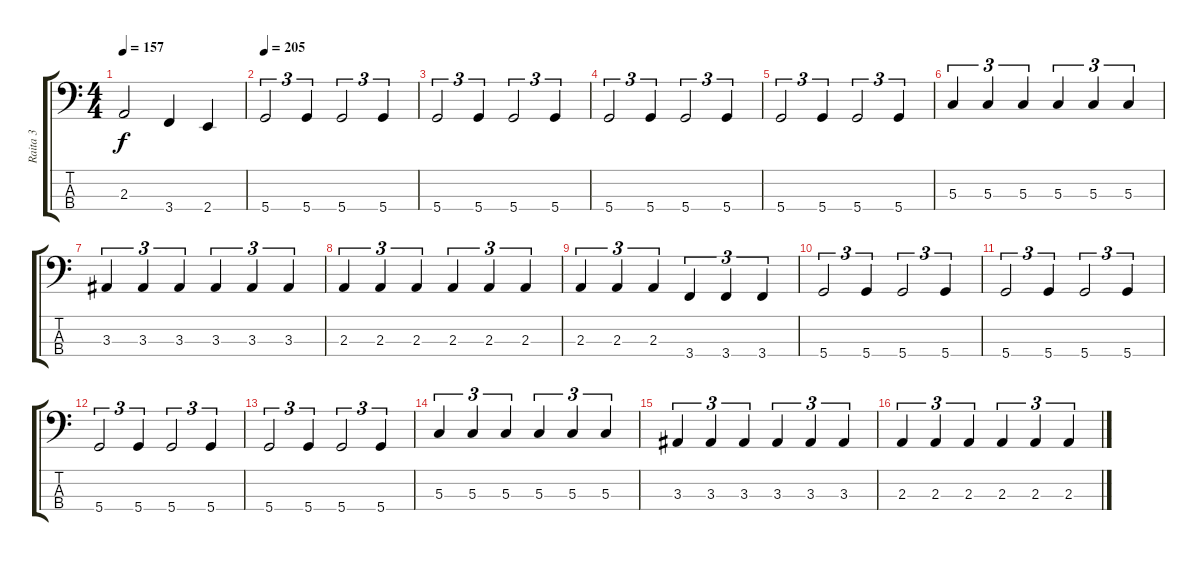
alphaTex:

\track ("Raita 3" "Raita 3") {instrument electricbassfinger}
\staff {score tabs}
\tuning (F2 C2 G1 D1) {hide}
\ts (4 4)
\tempo 157
\clef f4
\ks c
2.3{t}.2{dy f} 3.4.4 2.4.4 |
\tempo 205
5.4.2{tu (3 2)} 5.4.4{tu (3 2)} 5.4.2{tu (3 2)} 5.4.4{tu (3 2)} |
5.4.2{tu (3 2)} 5.4.4{tu (3 2)} 5.4.2{tu (3 2)} 5.4.4{tu (3 2)} |
5.4.2{tu (3 2)} 5.4.4{tu (3 2)} 5.4.2{tu (3 2)} 5.4.4{tu (3 2)} |
5.4.2{tu (3 2)} 5.4.4{tu (3 2)} 5.4.2{tu (3 2)} 5.4.4{tu (3 2)} |
5.3.4{tu (3 2)} 5.3.4{tu (3 2)} 5.3.4{tu (3 2)} 5.3.4{tu (3 2)} 5.3.4{tu (3 2)} 5.3.4{tu (3 2)} |
3.3.4{tu (3 2)} 3.3.4{tu (3 2)} 3.3.4{tu (3 2)} 3.3.4{tu (3 2)} 3.3.4{tu (3 2)} 3.3.4{tu (3 2)} |
2.3.4{tu (3 2)} 2.3.4{tu (3 2)} 2.3.4{tu (3 2)} 2.3.4{tu (3 2)} 2.3.4{tu (3 2)} 2.3.4{tu (3 2)} |
2.3.4{tu (3 2)} 2.3.4{tu (3 2)} 2.3.4{tu (3 2)} 3.4.4{tu (3 2)} 3.4.4{tu (3 2)} 3.4.4{tu (3 2)} |
5.4.2{tu (3 2)} 5.4.4{tu (3 2)} 5.4.2{tu (3 2)} 5.4.4{tu (3 2)} |
5.4.2{tu (3 2)} 5.4.4{tu (3 2)} 5.4.2{tu (3 2)} 5.4.4{tu (3 2)} |
5.4.2{tu (3 2)} 5.4.4{tu (3 2)} 5.4.2{tu (3 2)} 5.4.4{tu (3 2)} |
5.4.2{tu (3 2)} 5.4.4{tu (3 2)} 5.4.2{tu (3 2)} 5.4.4{tu (3 2)} |
5.3.4{tu (3 2)} 5.3.4{tu (3 2)} 5.3.4{tu (3 2)} 5.3.4{tu (3 2)} 5.3.4{tu (3 2)} 5.3.4{tu (3 2)} |
3.3.4{tu (3 2)} 3.3.4{tu (3 2)} 3.3.4{tu (3 2)} 3.3.4{tu (3 2)} 3.3.4{tu (3 2)} 3.3.4{tu (3 2)} |
2.3.4{tu (3 2)} 2.3.4{tu (3 2)} 2.3.4{tu (3 2)} 2.3.4{tu (3 2)} 2.3.4{tu (3 2)} 2.3.4{tu (3 2)}
